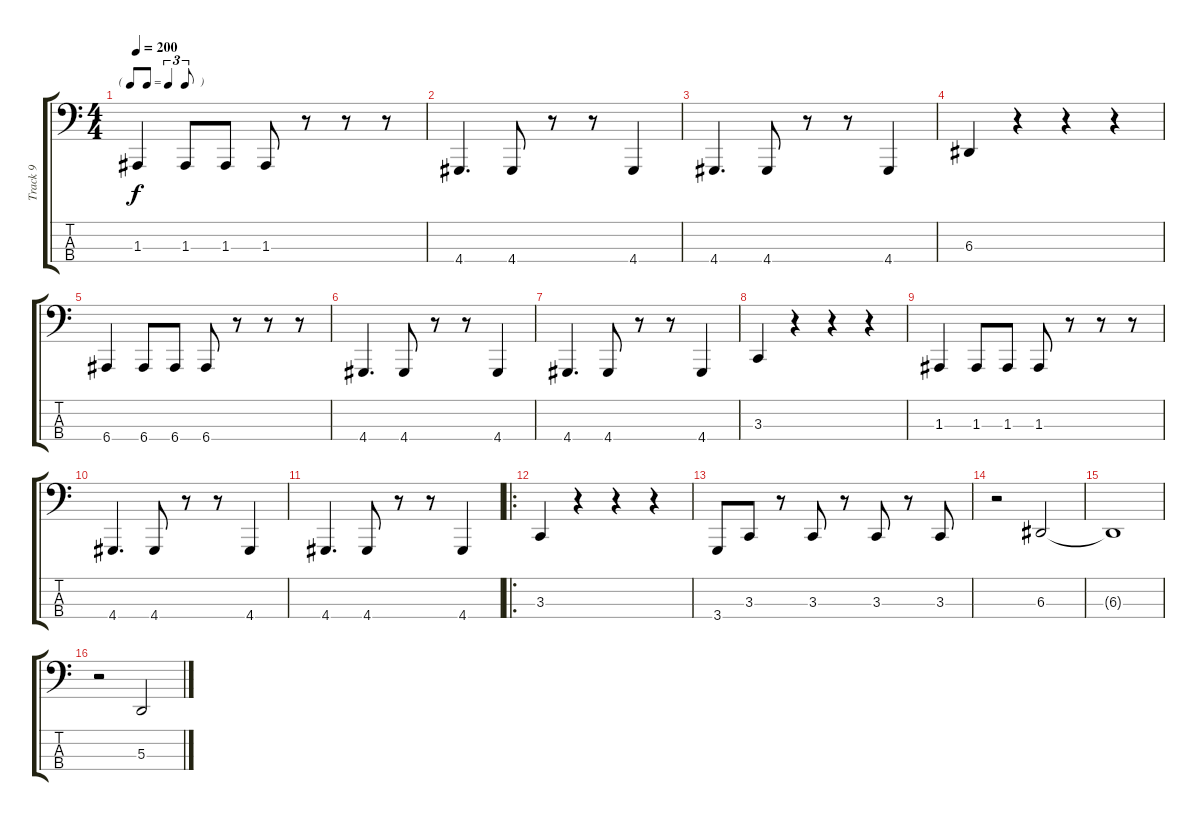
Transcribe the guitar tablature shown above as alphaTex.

\track ("Track 9" "Track 9") {instrument baritonesax}
\staff {score tabs}
\tuning (G2 D2 A1 E1) {hide}
\ts (4 4)
\tf triplet8th
\tempo 200
\clef f4
\ks c
1.3.4{dy f} 1.3.8 1.3.8 1.3.8 r.8 r.8 r.8 |
4.4.4{d} 4.4.8 r.8 r.8 4.4.4 |
4.4.4{d} 4.4.8 r.8 r.8 4.4.4 |
6.3.4 r.4 r.4 r.4 |
6.4.4 6.4.8 6.4.8 6.4.8 r.8 r.8 r.8 |
4.4.4{d} 4.4.8 r.8 r.8 4.4.4 |
4.4.4{d} 4.4.8 r.8 r.8 4.4.4 |
3.3.4 r.4 r.4 r.4 |
1.3.4 1.3.8 1.3.8 1.3.8 r.8 r.8 r.8 |
4.4.4{d} 4.4.8 r.8 r.8 4.4.4 |
4.4.4{d} 4.4.8 r.8 r.8 4.4.4 |
\ro
3.3.4 r.4 r.4 r.4 |
3.4.8 3.3.8 r.8 3.3.8 r.8 3.3.8 r.8 3.3.8 |
r.2 6.3.2 |
6.3{t}.1 |
r.2 5.3.2
